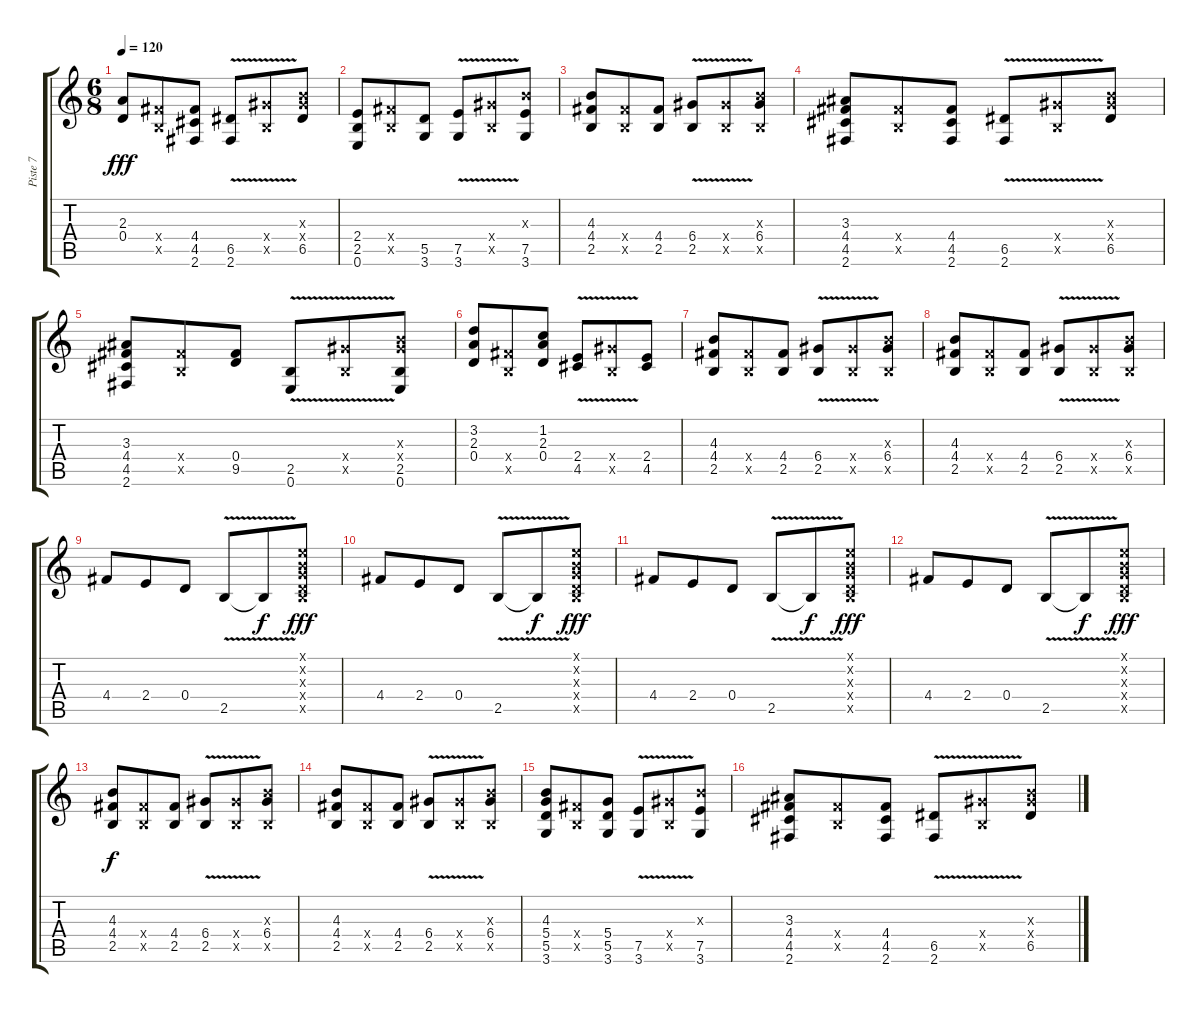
\track ("Piste 7" "Piste 7") {instrument electricguitarmuted}
\staff {score tabs}
\tuning (E4 B3 G3 D3 A2 E2) {hide}
\ts (6 8)
\tempo 120
\clef g2
\ks c
(2.3 0.4).8{dy fff} (4.4{x} 2.5{x}).8 (4.4 4.5 2.6).8 (6.5{v} 2.6{v}).8 (6.4{v x} 2.5{v x}).8 (4.3{x} 6.4{x} 6.5).8 |
(2.4 2.5 0.6).8 (4.4{x} 2.5{x}).8 (5.5 3.6).8 (7.5{v} 3.6{v}).8 (6.4{v x} 2.5{v x}).8 (4.3{x} 7.5 3.6).8 |
(4.3 4.4 2.5).8 (4.4{x} 2.5{x}).8 (4.4 2.5).8 (6.4{v} 2.5{v}).8 (6.4{v x} 2.5{v x}).8 (4.3{x} 6.4 2.5{x}).8 |
(3.3 4.4 4.5 2.6).8 (4.4{x} 2.5{x}).8 (4.4 4.5 2.6).8 (6.5{v} 2.6{v}).8 (6.4{v x} 2.5{v x}).8 (4.3{x} 6.4{x} 6.5).8 |
(3.3 4.4 4.5 2.6).8 (4.4{x} 2.5{x}).8 (0.4 9.5).8 (2.5{v} 0.6{v}).8 (6.4{v x} 2.5{v x}).8 (4.3{x} 6.4{x} 2.5 0.6).8 |
(3.2 2.3 0.4).8 (4.4{x} 2.5{x}).8 (1.2 2.3 0.4).8 (2.4{v} 4.5{v}).8 (6.4{v x} 2.5{v x}).8 (2.4 4.5).8 |
(4.3 4.4 2.5).8 (4.4{x} 2.5{x}).8 (4.4 2.5).8 (6.4{v} 2.5{v}).8 (6.4{v x} 2.5{v x}).8 (4.3{x} 6.4 2.5{x}).8 |
(4.3 4.4 2.5).8 (4.4{x} 2.5{x}).8 (4.4 2.5).8 (6.4{v} 2.5{v}).8 (6.4{v x} 2.5{v x}).8 (4.3{x} 6.4 2.5{x}).8 |
4.4.8 2.4.8 0.4.8 2.5{v}.8 2.5{v t}.8{dy f} (0.1{x} 0.2{x} 0.3{x} 0.4{x} 2.5{x}).8{dy fff} |
4.4.8 2.4.8 0.4.8 2.5{v}.8 2.5{v t}.8{dy f} (0.1{x} 0.2{x} 0.3{x} 0.4{x} 2.5{x}).8{dy fff} |
4.4.8 2.4.8 0.4.8 2.5{v}.8 2.5{v t}.8{dy f} (0.1{x} 0.2{x} 0.3{x} 0.4{x} 2.5{x}).8{dy fff} |
4.4.8 2.4.8 0.4.8 2.5{v}.8 2.5{v t}.8{dy f} (0.1{x} 0.2{x} 0.3{x} 0.4{x} 2.5{x}).8{dy fff} |
(4.3 4.4 2.5).8{dy f} (4.4{x} 2.5{x}).8 (4.4 2.5).8 (6.4{v} 2.5{v}).8 (6.4{v x} 2.5{v x}).8 (4.3{x} 6.4 2.5{x}).8 |
(4.3 4.4 2.5).8 (4.4{x} 2.5{x}).8 (4.4 2.5).8 (6.4{v} 2.5{v}).8 (6.4{v x} 2.5{v x}).8 (4.3{x} 6.4 2.5{x}).8 |
(4.3 5.4 5.5 3.6).8 (4.4{x} 2.5{x}).8 (5.4 5.5 3.6).8 (7.5{v} 3.6{v}).8 (6.4{v x} 2.5{v x}).8 (4.3{x} 7.5 3.6).8 |
(3.3 4.4 4.5 2.6).8 (4.4{x} 2.5{x}).8 (4.4 4.5 2.6).8 (6.5{v} 2.6{v}).8 (6.4{v x} 2.5{v x}).8 (4.3{x} 6.4{x} 6.5).8
